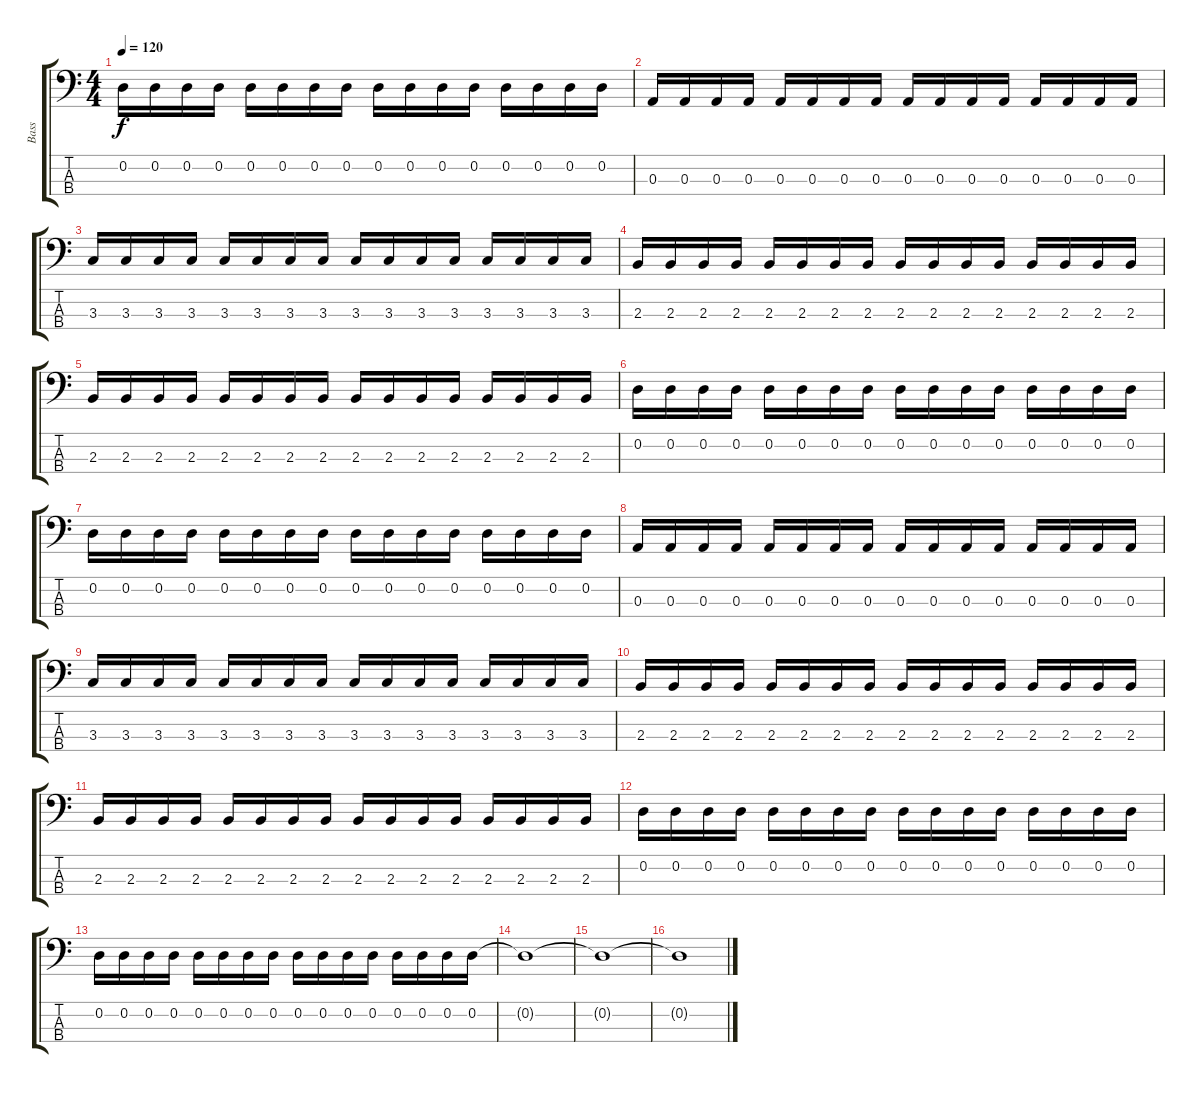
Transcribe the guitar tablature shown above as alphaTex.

\track ("Bass" "Bass") {instrument slapbass2}
\staff {score tabs}
\tuning (G2 D2 A1 E1) {hide}
\ts (4 4)
\tempo 120
\clef f4
\ks c
0.2.16{dy f} 0.2.16 0.2.16 0.2.16 0.2.16 0.2.16 0.2.16 0.2.16 0.2.16 0.2.16 0.2.16 0.2.16 0.2.16 0.2.16 0.2.16 0.2.16 |
0.3.16{volume 8} 0.3.16 0.3.16 0.3.16 0.3.16 0.3.16 0.3.16 0.3.16 0.3.16 0.3.16 0.3.16 0.3.16 0.3.16 0.3.16 0.3.16 0.3.16 |
3.3.16 3.3.16 3.3.16 3.3.16 3.3.16 3.3.16 3.3.16 3.3.16 3.3.16 3.3.16 3.3.16 3.3.16 3.3.16 3.3.16 3.3.16 3.3.16 |
2.3.16 2.3.16 2.3.16 2.3.16 2.3.16 2.3.16 2.3.16 2.3.16 2.3.16 2.3.16 2.3.16 2.3.16 2.3.16 2.3.16 2.3.16 2.3.16 |
2.3.16 2.3.16 2.3.16 2.3.16 2.3.16 2.3.16 2.3.16 2.3.16 2.3.16 2.3.16 2.3.16 2.3.16 2.3.16 2.3.16 2.3.16 2.3.16 |
0.2.16 0.2.16 0.2.16 0.2.16 0.2.16 0.2.16 0.2.16 0.2.16 0.2.16 0.2.16 0.2.16 0.2.16 0.2.16 0.2.16 0.2.16 0.2.16 |
0.2.16 0.2.16 0.2.16 0.2.16 0.2.16 0.2.16 0.2.16 0.2.16 0.2.16 0.2.16 0.2.16 0.2.16 0.2.16 0.2.16 0.2.16 0.2.16 |
0.3.16{volume 8} 0.3.16 0.3.16 0.3.16 0.3.16 0.3.16 0.3.16 0.3.16 0.3.16 0.3.16 0.3.16 0.3.16 0.3.16 0.3.16 0.3.16 0.3.16 |
3.3.16 3.3.16 3.3.16 3.3.16 3.3.16 3.3.16 3.3.16 3.3.16 3.3.16 3.3.16 3.3.16 3.3.16 3.3.16 3.3.16 3.3.16 3.3.16 |
2.3.16 2.3.16 2.3.16 2.3.16 2.3.16 2.3.16 2.3.16 2.3.16 2.3.16 2.3.16 2.3.16 2.3.16 2.3.16 2.3.16 2.3.16 2.3.16 |
2.3.16 2.3.16 2.3.16 2.3.16 2.3.16 2.3.16 2.3.16 2.3.16 2.3.16 2.3.16 2.3.16 2.3.16 2.3.16 2.3.16 2.3.16 2.3.16 |
0.2.16 0.2.16 0.2.16 0.2.16 0.2.16 0.2.16 0.2.16 0.2.16 0.2.16 0.2.16 0.2.16 0.2.16 0.2.16 0.2.16 0.2.16 0.2.16 |
0.2.16 0.2.16 0.2.16 0.2.16 0.2.16 0.2.16 0.2.16 0.2.16 0.2.16 0.2.16 0.2.16 0.2.16 0.2.16 0.2.16 0.2.16 0.2.16 |
0.2{t}.1 |
0.2{t}.1 |
0.2{t}.1
